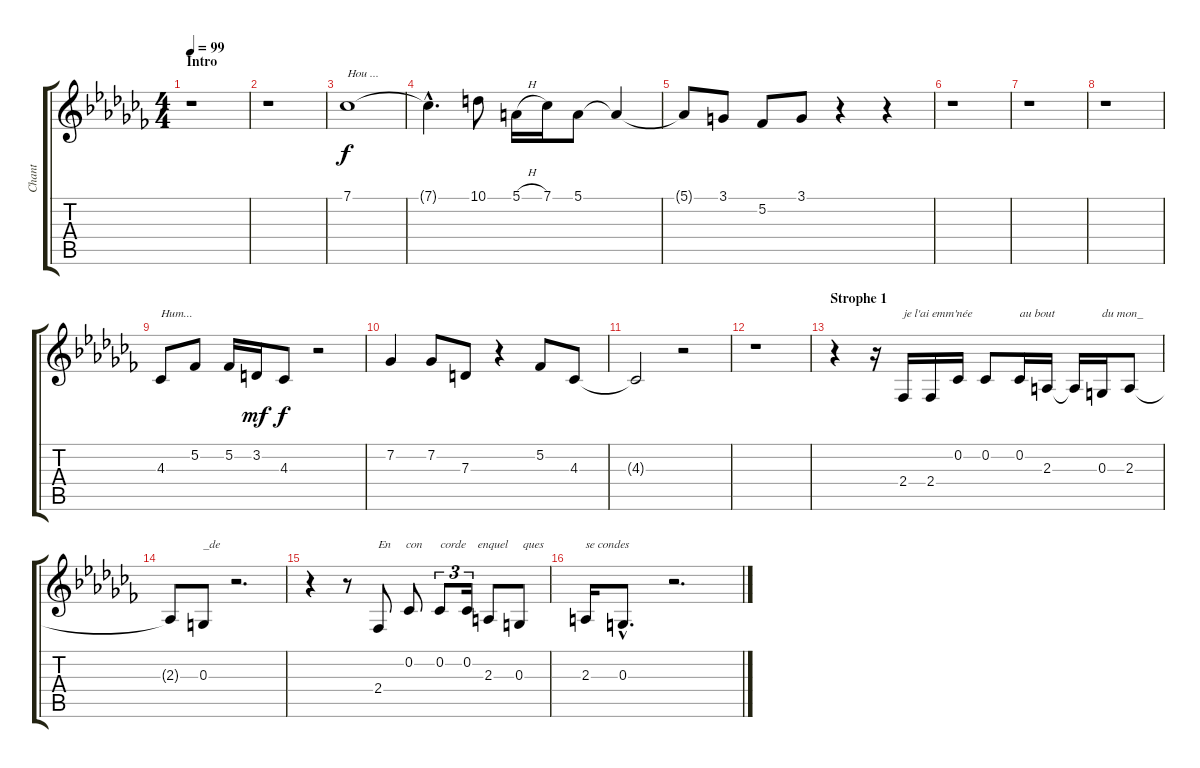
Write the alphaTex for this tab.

\track ("Chant" "Chant") {instrument harmonica}
\staff {score tabs}
\tuning (E4 B3 G3 D3 A2 E2) {hide}
\ts (4 4)
\section ("" "Intro")
\tempo 99
\clef g2
\ks cb
r.1{dy f instrument harmonica} |
r.1 |
7.1.1{txt "Hou ..."} |
7.1{hac t}.4{d} 10.1.8 5.1{h}.16 7.1.16 5.1.8 5.1{t}.4 |
5.1{t}.8 3.1.8 5.2.8 3.1.8 r.4 r.4 |
r.1 |
r.1 |
r.1 |
4.3.8{txt "Hum..."} 5.2.8 5.2.16 3.2.16{dy mf} 4.3.8{dy f} r.2 |
7.2.4 7.2.8 7.3.8 r.4 5.2.8 4.3.8 |
4.3{t}.2 r.2 |
r.1 |
\section ("" "Strophe 1")
r.4 r.16 2.4.16{txt "je l'ai emm'née"} 2.4.16 0.2.16 0.2.8 0.2.16{txt "au bout "} 2.3.16 2.3{t}.16 0.3.16{txt "du mon_"} 2.3.8 |
2.3{t}.8 0.3.8{txt "_de"} r.2{d} |
r.4 r.8 2.4.8{txt "En     con      corde    en"} 0.2.8 0.2.8{tu (3 2)} 0.2.16{tu (3 2)} 2.3.8{txt "quel     ques "} 0.3.8 |
2.3.16{txt "se condes"} 0.3{hac}.8{d} r.2{d}
